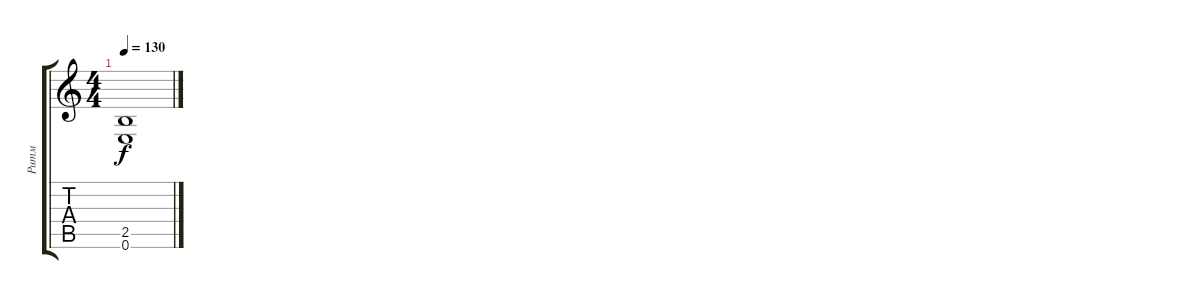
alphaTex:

\track ("Ритм" "Ритм") {instrument overdrivenguitar}
\staff {score tabs}
\tuning (E4 B3 G3 D3 A2 E2) {hide}
\ts (4 4)
\tempo 130
\clef g2
\ks c
(2.5 0.6).1{dy f}
